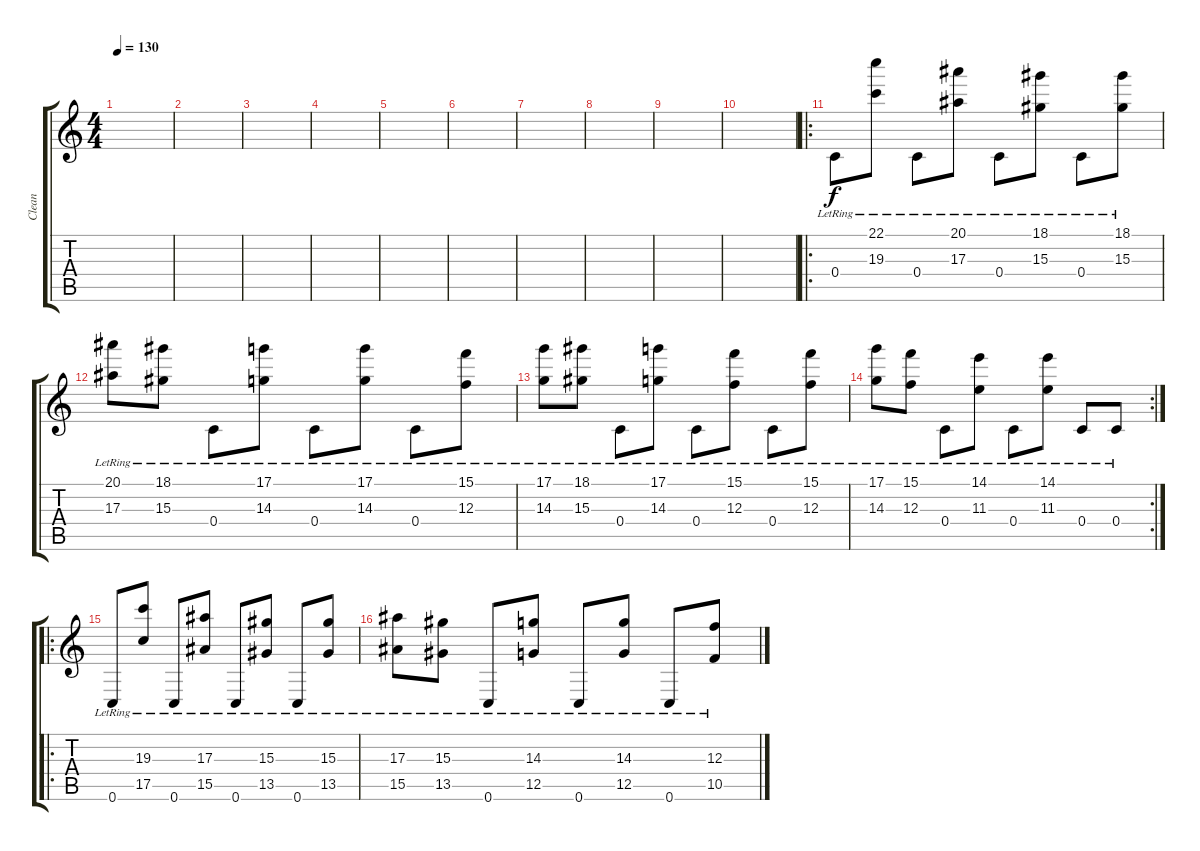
\track ("Clean" "Clean") {instrument electricguitarclean}
\staff {score tabs}
\tuning (D4 A3 F3 C3 G2 C2) {hide}
\ts (4 4)
\tempo 130
\clef g2
\ks c
|
|
|
|
|
|
|
|
|
|
\ro
0.4{lr}.8 (22.1{lr} 19.3{lr}).8 0.4{lr}.8 (20.1{lr} 17.3{lr}).8 0.4{lr}.8 (18.1{lr} 15.3{lr}).8 0.4{lr}.8 (18.1{lr} 15.3{lr}).8 |
(20.1{lr} 17.3{lr}).8 (18.1{lr} 15.3{lr}).8 0.4{lr}.8 (17.1{lr} 14.3{lr}).8 0.4{lr}.8 (17.1{lr} 14.3{lr}).8 0.4{lr}.8 (15.1{lr} 12.3{lr}).8 |
(17.1{lr} 14.3{lr}).8 (18.1{lr} 15.3{lr}).8 0.4{lr}.8 (17.1{lr} 14.3{lr}).8 0.4{lr}.8 (15.1{lr} 12.3{lr}).8 0.4{lr}.8 (15.1{lr} 12.3{lr}).8 |
\rc 2
(17.1{lr} 14.3{lr}).8 (15.1{lr} 12.3{lr}).8 0.4{lr}.8 (14.1{lr} 11.3{lr}).8 0.4{lr}.8 (14.1{lr} 11.3{lr}).8 0.4{lr}.8 0.4{lr}.8 |
\ro
0.6{lr}.8 (19.3{lr} 17.5{lr}).8 0.6{lr}.8 (17.3{lr} 15.5{lr}).8 0.6{lr}.8 (15.3{lr} 13.5{lr}).8 0.6{lr}.8 (15.3{lr} 13.5{lr}).8 |
(17.3{lr} 15.5{lr}).8 (15.3{lr} 13.5{lr}).8 0.6{lr}.8 (14.3{lr} 12.5{lr}).8 0.6{lr}.8 (14.3{lr} 12.5{lr}).8 0.6{lr}.8 (12.3{lr} 10.5{lr}).8
